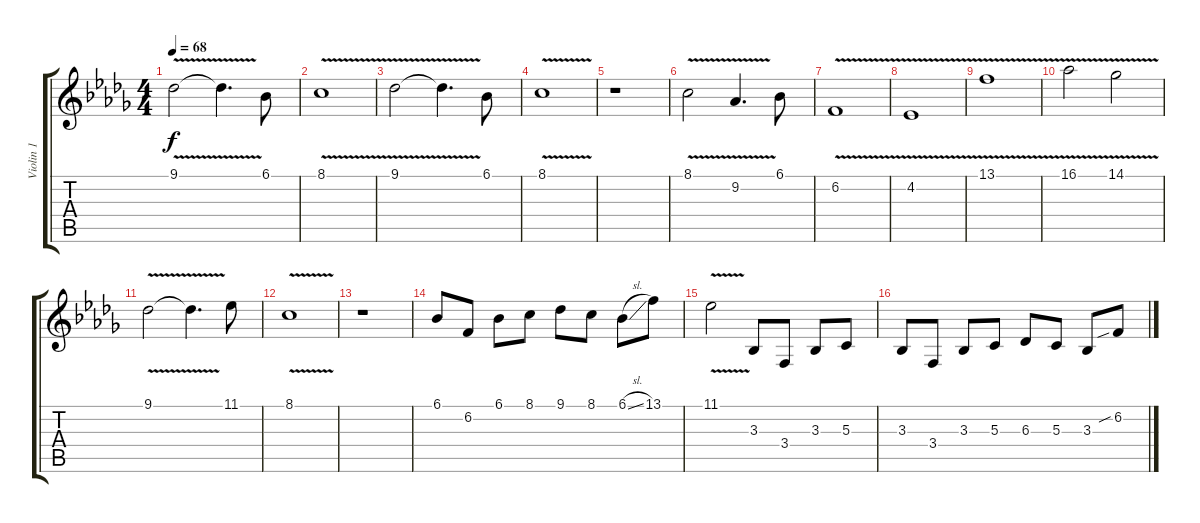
\track ("Violin 1" "Violin 1") {instrument violin}
\staff {score tabs}
\tuning (E4 B3 G3 D3 A2 E2) {hide}
\ts (4 4)
\tempo 68
\clef g2
\ks db
9.1{v}.2{dy f instrument violin} 9.1{t}.4{d} 6.1.8 |
8.1{v}.1 |
9.1{v}.2 9.1{t}.4{d} 6.1.8 |
8.1{v}.1 |
r.1 |
8.1{v}.2 9.2{v}.4{d} 6.1.8 |
6.2{v}.1 |
4.2{v}.1 |
13.1{v}.1 |
16.1{v}.2 14.1{v}.2 |
9.1{v}.2 9.1{t}.4{d} 11.1.8 |
8.1{v}.1 |
r.1 |
6.1.8 6.2.8 6.1.8 8.1.8 9.1.8 8.1.8 6.1{sl}.8 13.1.8 |
11.1{v}.2 3.3.8 3.4.8 3.3.8 5.3.8 |
3.3.8 3.4.8 3.3.8 5.3.8 6.3.8 5.3.8 3.3.8 6.2{sib}.8
